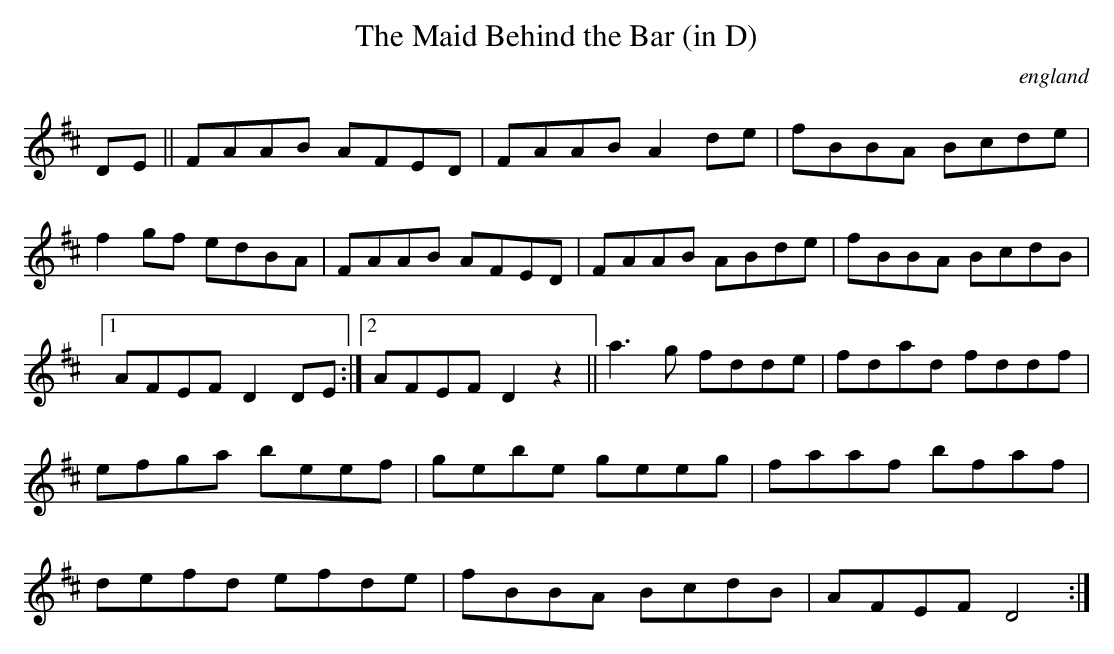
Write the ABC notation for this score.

X:1
T:Maid Behind the Bar (in D), The
O:england
K:D
DE || FAAB AFED | FAAB A2 de | fBBA Bcde | f2 gf edBA|\
FAAB AFED | FAAB ABde | fBBA BcdB |[1 AFEF D2 DE:|\
[2 AFEF D2 z2 ||\
a3 g fdde | fdad fddf | efga beef | gebe geeg |\
faaf bfaf | defd efde | fBBA BcdB | AFEF D4:|
